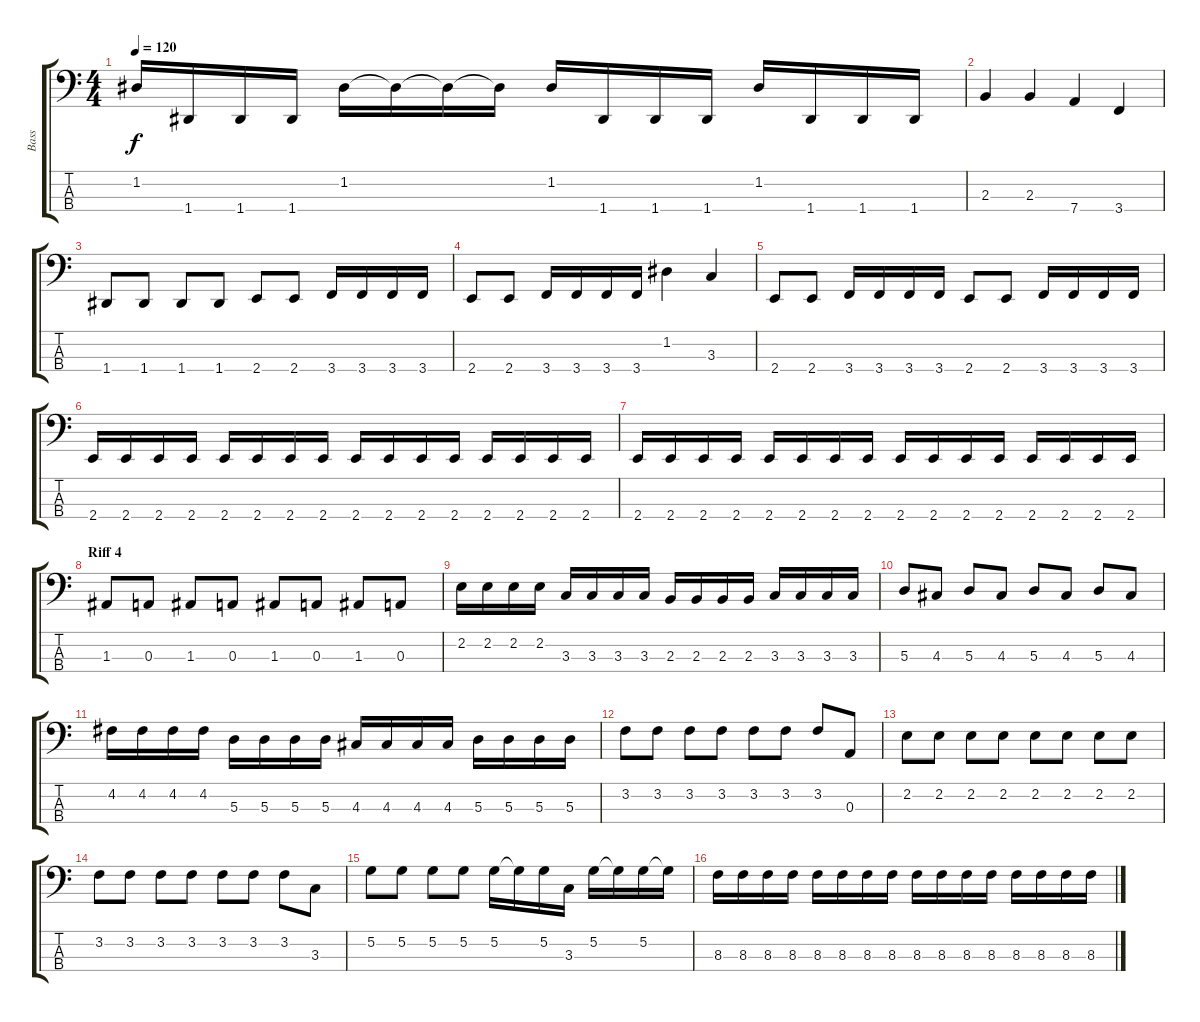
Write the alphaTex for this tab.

\track ("Bass" "Bass") {instrument electricbasspick}
\staff {score tabs}
\tuning (G2 D2 A1 D1) {hide}
\ts (4 4)
\tempo 120
\clef f4
\ks c
1.2.16{dy f} 1.4.16 1.4.16 1.4.16 1.2.16 1.2{t}.16 1.2{t}.16 1.2{t}.16 1.2.16 1.4.16 1.4.16 1.4.16 1.2.16 1.4.16 1.4.16 1.4.16 |
2.3.4 2.3.4 7.4.4 3.4.4 |
1.4.8 1.4.8 1.4.8 1.4.8 2.4.8 2.4.8 3.4.16 3.4.16 3.4.16 3.4.16 |
2.4.8 2.4.8 3.4.16 3.4.16 3.4.16 3.4.16 1.2.4 3.3.4 |
2.4.8 2.4.8 3.4.16 3.4.16 3.4.16 3.4.16 2.4.8 2.4.8 3.4.16 3.4.16 3.4.16 3.4.16 |
2.4.16 2.4.16 2.4.16 2.4.16 2.4.16 2.4.16 2.4.16 2.4.16 2.4.16 2.4.16 2.4.16 2.4.16 2.4.16 2.4.16 2.4.16 2.4.16 |
2.4.16 2.4.16 2.4.16 2.4.16 2.4.16 2.4.16 2.4.16 2.4.16 2.4.16 2.4.16 2.4.16 2.4.16 2.4.16 2.4.16 2.4.16 2.4.16 |
\section ("" "Riff 4")
1.3.8 0.3.8 1.3.8 0.3.8 1.3.8 0.3.8 1.3.8 0.3.8 |
2.2.16 2.2.16 2.2.16 2.2.16 3.3.16 3.3.16 3.3.16 3.3.16 2.3.16 2.3.16 2.3.16 2.3.16 3.3.16 3.3.16 3.3.16 3.3.16 |
5.3.8 4.3.8 5.3.8 4.3.8 5.3.8 4.3.8 5.3.8 4.3.8 |
4.2.16 4.2.16 4.2.16 4.2.16 5.3.16 5.3.16 5.3.16 5.3.16 4.3.16 4.3.16 4.3.16 4.3.16 5.3.16 5.3.16 5.3.16 5.3.16 |
3.2.8 3.2.8 3.2.8 3.2.8 3.2.8 3.2.8 3.2.8 0.3.8 |
2.2.8 2.2.8 2.2.8 2.2.8 2.2.8 2.2.8 2.2.8 2.2.8 |
3.2.8 3.2.8 3.2.8 3.2.8 3.2.8 3.2.8 3.2.8 3.3.8 |
5.2.8 5.2.8 5.2.8 5.2.8 5.2.16 5.2{t}.16 5.2.16 3.3.16 5.2.16 5.2{t}.16 5.2.16 5.2{t}.16 |
8.3.16 8.3.16 8.3.16 8.3.16 8.3.16 8.3.16 8.3.16 8.3.16 8.3.16 8.3.16 8.3.16 8.3.16 8.3.16 8.3.16 8.3.16 8.3.16
